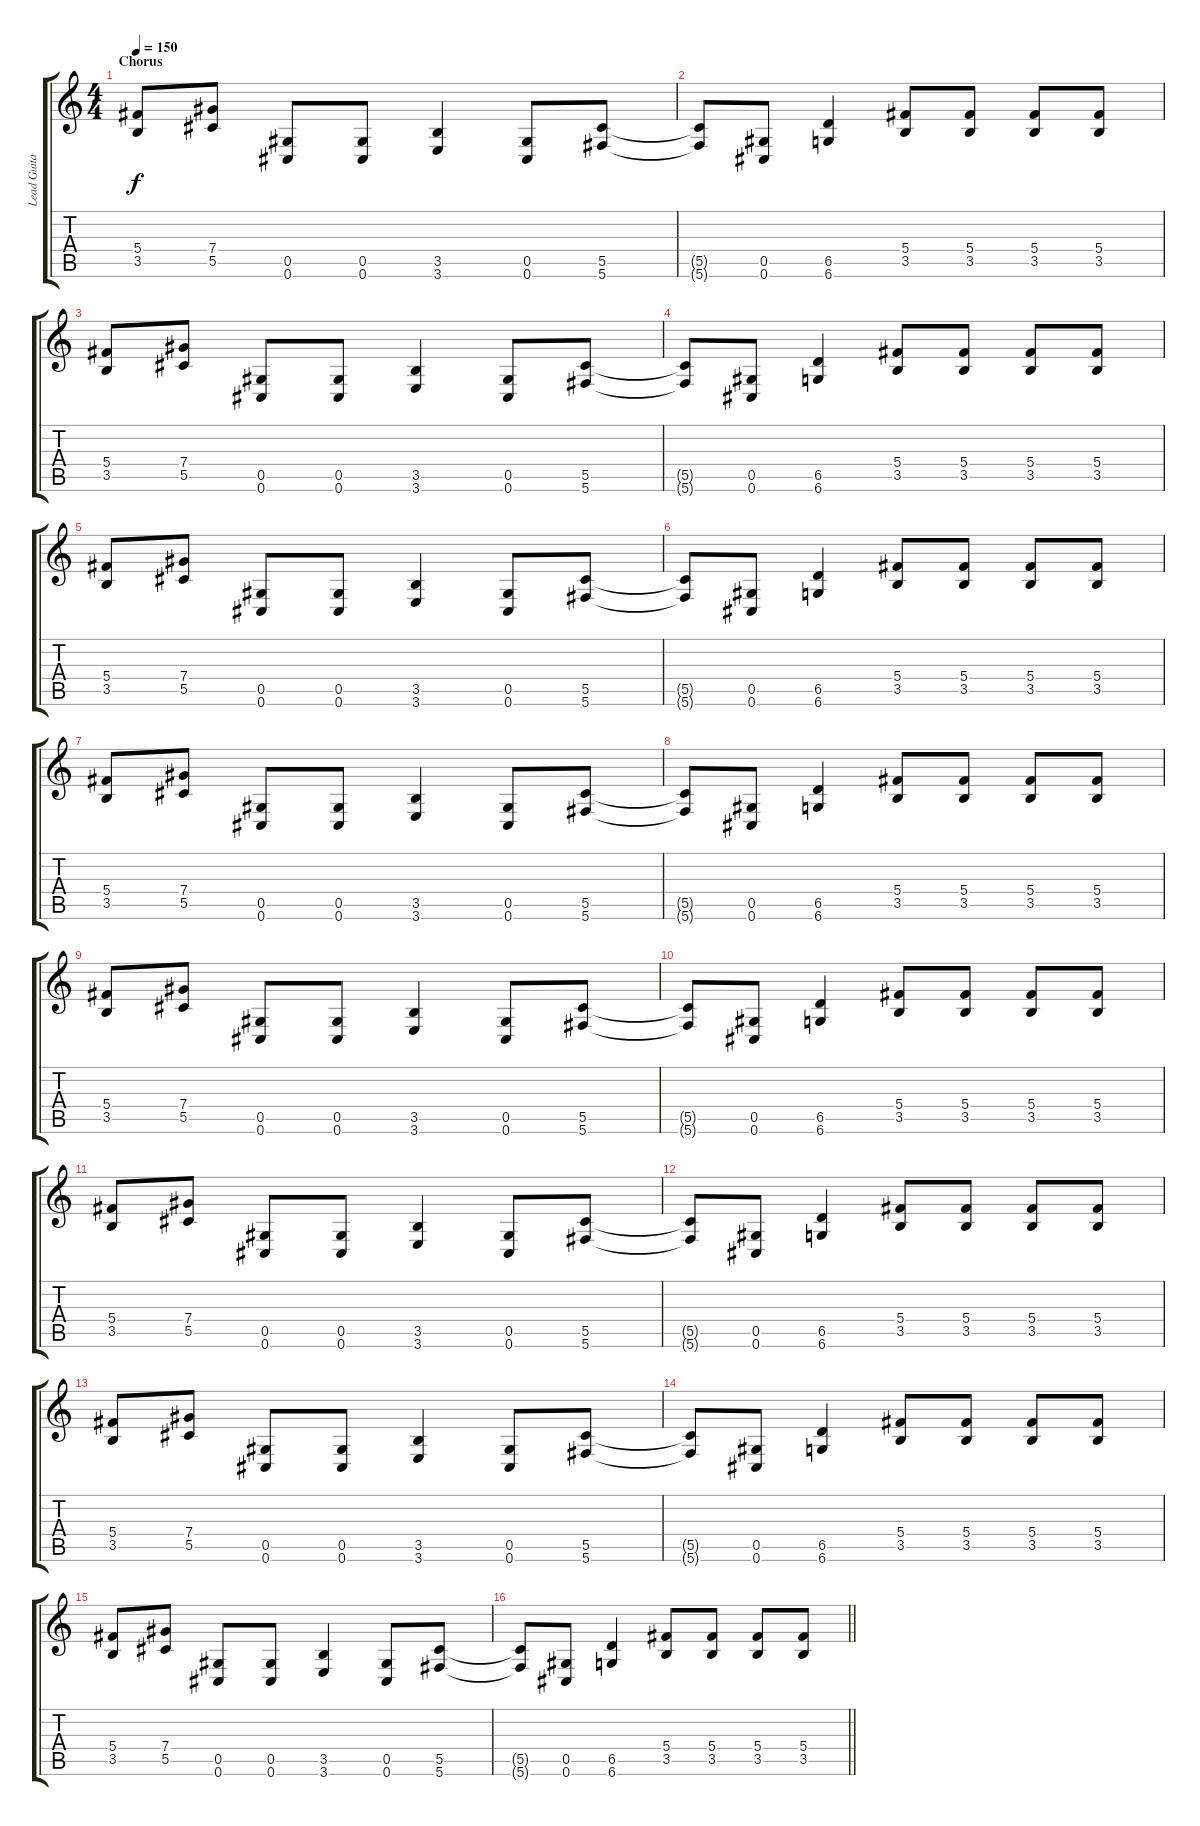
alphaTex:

\track ("Lead Guitar" "Lead Guita") {instrument overdrivenguitar}
\staff {score tabs}
\tuning (Eb4 Bb3 Gb3 Db3 Ab2 Db2) {hide}
\ts (4 4)
\section ("" "Chorus")
\tempo 150
\clef g2
\ks c
(5.4 3.5).8{dy f} (7.4 5.5).8 (0.5 0.6).8 (0.5 0.6).8 (3.5 3.6).4 (0.5 0.6).8 (5.5 5.6).8 |
(5.5{t} 5.6{t}).8 (0.5 0.6).8 (6.5 6.6).4 (5.4 3.5).8 (5.4 3.5).8 (5.4 3.5).8 (5.4 3.5).8 |
(5.4 3.5).8 (7.4 5.5).8 (0.5 0.6).8 (0.5 0.6).8 (3.5 3.6).4 (0.5 0.6).8 (5.5 5.6).8 |
(5.5{t} 5.6{t}).8 (0.5 0.6).8 (6.5 6.6).4 (5.4 3.5).8 (5.4 3.5).8 (5.4 3.5).8 (5.4 3.5).8 |
(5.4 3.5).8 (7.4 5.5).8 (0.5 0.6).8 (0.5 0.6).8 (3.5 3.6).4 (0.5 0.6).8 (5.5 5.6).8 |
(5.5{t} 5.6{t}).8 (0.5 0.6).8 (6.5 6.6).4 (5.4 3.5).8 (5.4 3.5).8 (5.4 3.5).8 (5.4 3.5).8 |
(5.4 3.5).8 (7.4 5.5).8 (0.5 0.6).8 (0.5 0.6).8 (3.5 3.6).4 (0.5 0.6).8 (5.5 5.6).8 |
(5.5{t} 5.6{t}).8 (0.5 0.6).8 (6.5 6.6).4 (5.4 3.5).8 (5.4 3.5).8 (5.4 3.5).8 (5.4 3.5).8 |
(5.4 3.5).8 (7.4 5.5).8 (0.5 0.6).8 (0.5 0.6).8 (3.5 3.6).4 (0.5 0.6).8 (5.5 5.6).8 |
(5.5{t} 5.6{t}).8 (0.5 0.6).8 (6.5 6.6).4 (5.4 3.5).8 (5.4 3.5).8 (5.4 3.5).8 (5.4 3.5).8 |
(5.4 3.5).8 (7.4 5.5).8 (0.5 0.6).8 (0.5 0.6).8 (3.5 3.6).4 (0.5 0.6).8 (5.5 5.6).8 |
(5.5{t} 5.6{t}).8 (0.5 0.6).8 (6.5 6.6).4 (5.4 3.5).8 (5.4 3.5).8 (5.4 3.5).8 (5.4 3.5).8 |
(5.4 3.5).8 (7.4 5.5).8 (0.5 0.6).8 (0.5 0.6).8 (3.5 3.6).4 (0.5 0.6).8 (5.5 5.6).8 |
(5.5{t} 5.6{t}).8 (0.5 0.6).8 (6.5 6.6).4 (5.4 3.5).8 (5.4 3.5).8 (5.4 3.5).8 (5.4 3.5).8 |
(5.4 3.5).8 (7.4 5.5).8 (0.5 0.6).8 (0.5 0.6).8 (3.5 3.6).4 (0.5 0.6).8 (5.5 5.6).8 |
\barLineRight lightlight
(5.5{t} 5.6{t}).8 (0.5 0.6).8 (6.5 6.6).4 (5.4 3.5).8 (5.4 3.5).8 (5.4 3.5).8 (5.4 3.5).8
